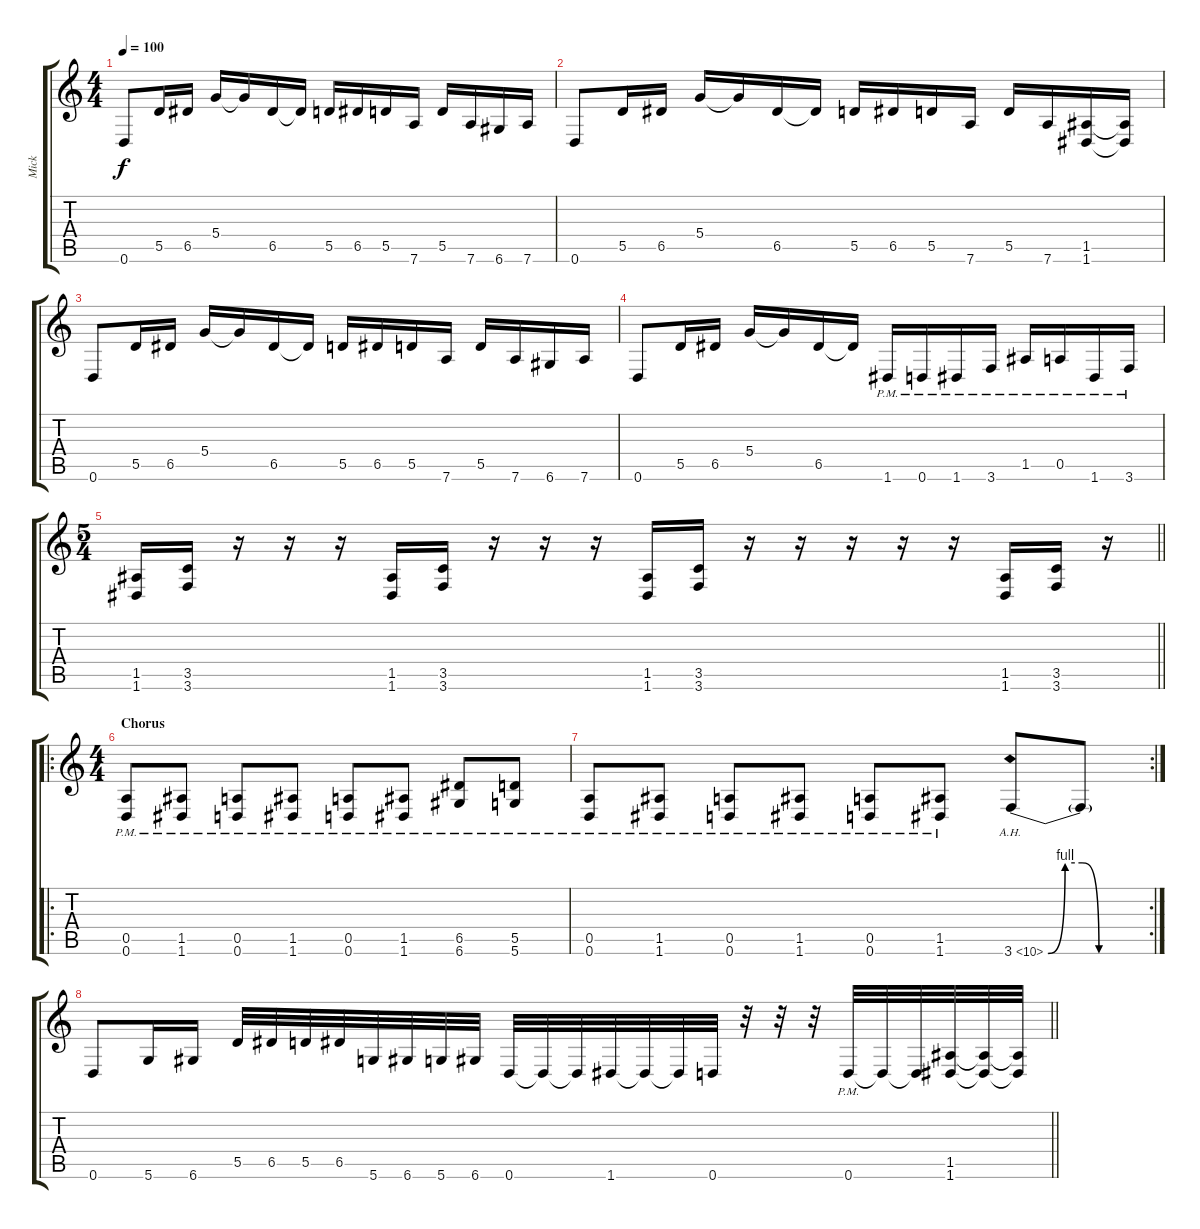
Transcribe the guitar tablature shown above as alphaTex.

\track ("Mick" "Mick") {instrument distortionguitar}
\staff {score tabs}
\tuning (E4 A3 G3 D3 A2 D2) {hide}
\ts (4 4)
\tempo 100
\clef g2
\ks c
0.6.8{dy f} 5.5.16 6.5.16 5.4.16 5.4{t}.16 6.5.16 6.5{t}.16 5.5.16 6.5.16 5.5.16 7.6.16 5.5.16 7.6.16 6.6.16 7.6.16 |
0.6.8 5.5.16 6.5.16 5.4.16 5.4{t}.16 6.5.16 6.5{t}.16 5.5.16 6.5.16 5.5.16 7.6.16 5.5.16 7.6.16 (1.5 1.6).16 (1.5{t} 1.6{t}).16 |
0.6.8 5.5.16 6.5.16 5.4.16 5.4{t}.16 6.5.16 6.5{t}.16 5.5.16 6.5.16 5.5.16 7.6.16 5.5.16 7.6.16 6.6.16 7.6.16 |
0.6.8 5.5.16 6.5.16 5.4.16 5.4{t}.16 6.5.16 6.5{t}.16 1.6{pm}.16 0.6{pm}.16 1.6{pm}.16 3.6{pm}.16 1.5{pm}.16 0.5{pm}.16 1.6{pm}.16 3.6{pm}.16 |
\ts (5 4)
\barLineRight lightlight
(1.5 1.6).16 (3.5 3.6).16 r.16 r.16 r.16 (1.5 1.6).16 (3.5 3.6).16 r.16 r.16 r.16 (1.5 1.6).16 (3.5 3.6).16 r.16 r.16 r.16 r.16 r.16 (1.5 1.6).16 (3.5 3.6).16 r.16 |
\ro
\ts (4 4)
\section ("" "Chorus")
(0.5{pm} 0.6{pm}).8 (1.5{pm} 1.6{pm}).8 (0.5{pm} 0.6{pm}).8 (1.5{pm} 1.6{pm}).8 (0.5{pm} 0.6{pm}).8 (1.5{pm} 1.6{pm}).8 (6.5{pm} 6.6{pm}).8 (5.5{pm} 5.6{pm}).8 |
\rc 2
(0.5{pm} 0.6{pm}).8 (1.5{pm} 1.6{pm}).8 (0.5{pm} 0.6{pm}).8 (1.5{pm} 1.6{pm}).8 (0.5{pm} 0.6{pm}).8 (1.5{pm} 1.6{pm}).8 3.6{be (custom 0 0 10 4 20 4 30 0 60 0) ah 7}.8 3.6{t}.8 |
\barLineRight lightlight
0.6.8 5.6.16 6.6.16 5.5.32 6.5.32 5.5.32 6.5.32 5.6.32 6.6.32 5.6.32 6.6.32 0.6.32 0.6{t}.32 0.6{t}.32 1.6.32 1.6{t}.32 1.6{t}.32 0.6.32 r.32 r.32 r.32 0.6{pm}.32 0.6{t}.32 0.6{t}.32 (1.5 1.6).32 (1.5{t} 1.6{t}).32 (1.5{t} 1.6{t}).32
